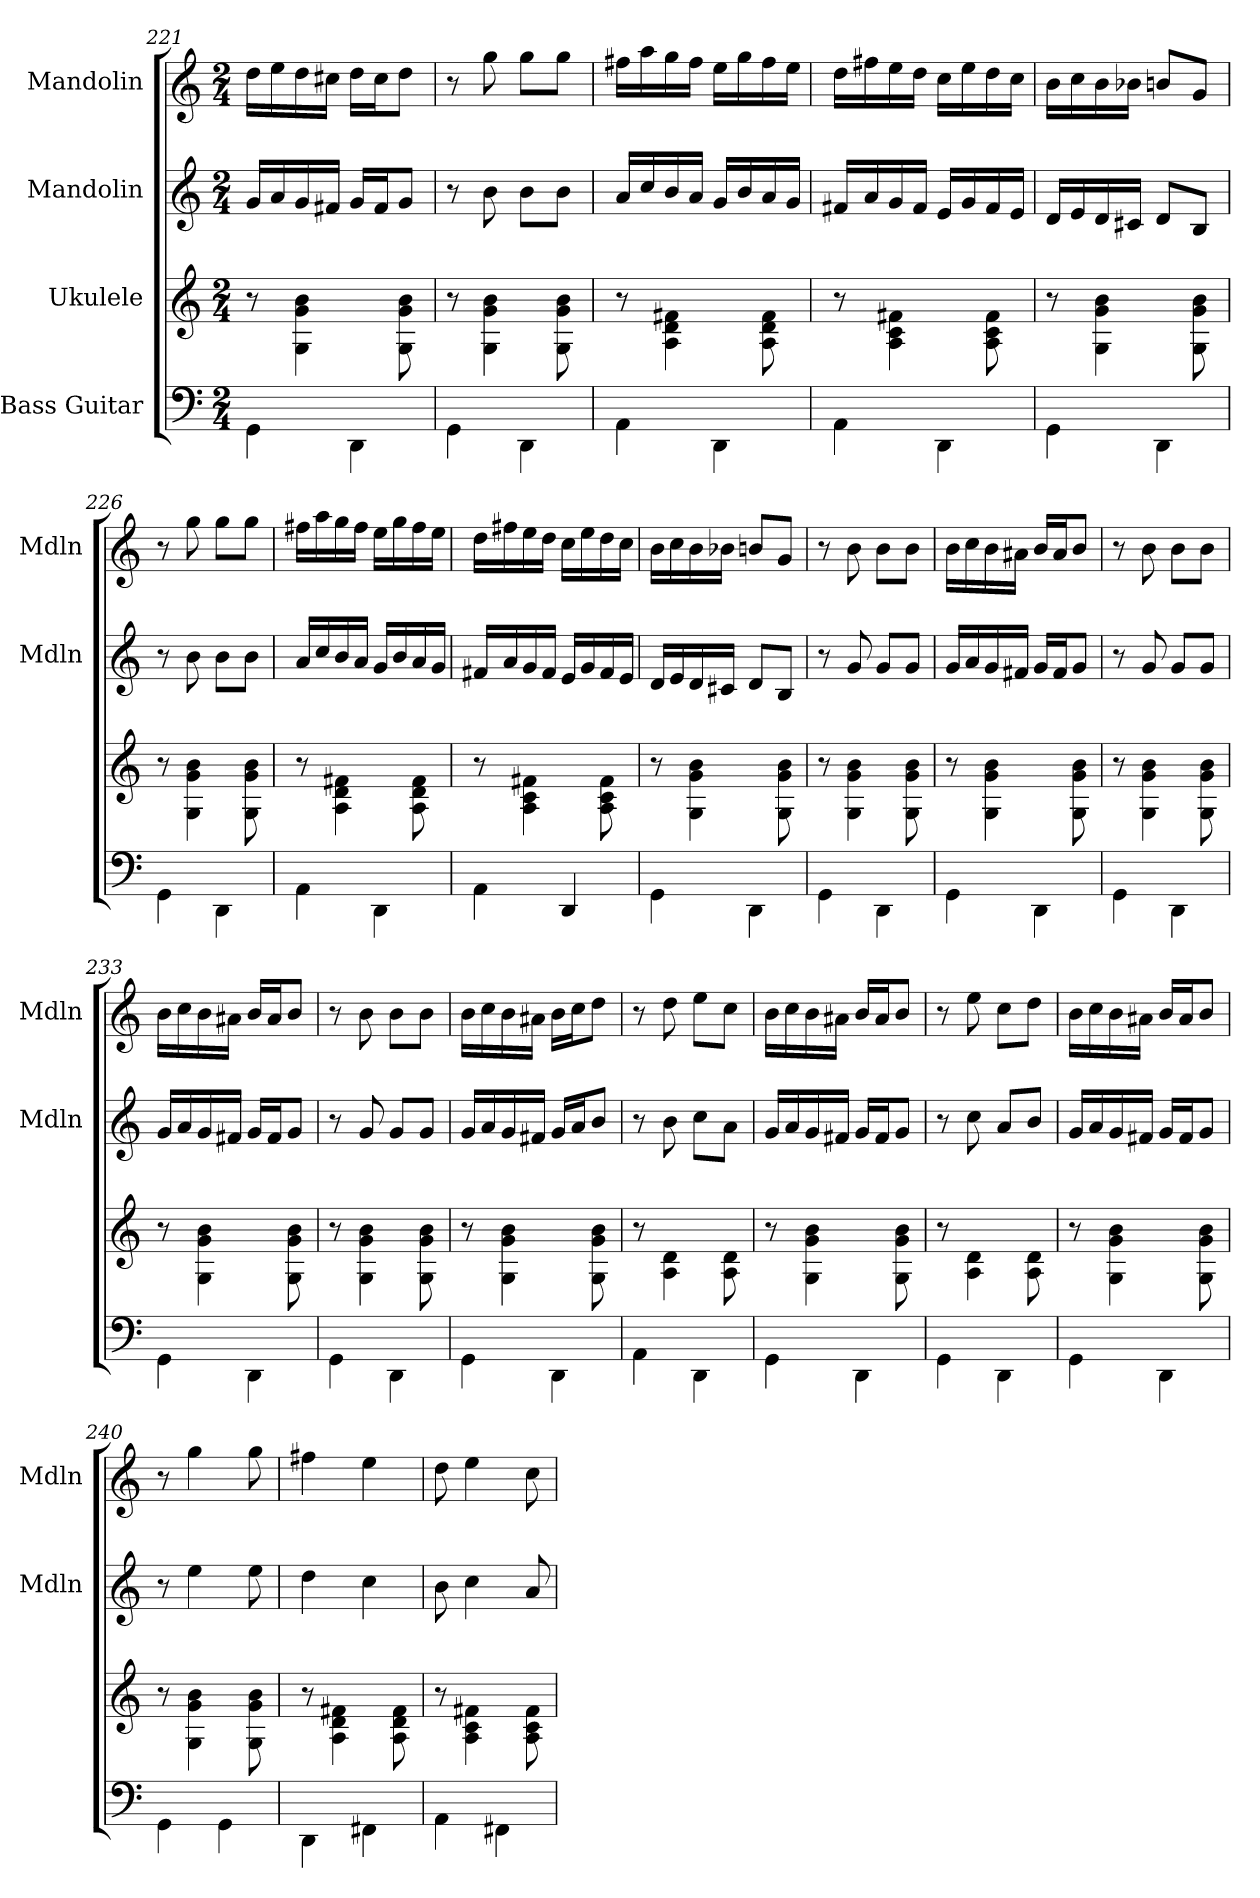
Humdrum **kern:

**kern	**kern	**kern	**kern
*part4	*part3	*part2	*part1
*staff4	*staff3	*staff2	*staff1
*I"Bass Guitar	*I"Ukulele	*I"Mandolin	*I"Mandolin
*	*	*I'Mdln	*I'Mdln
*	*	*clefG2	*clefG2
*k[]	*k[]	*k[]	*k[]
*M2/4	*M2/4	*M2/4	*M2/4
=221	=221	=221	=221
4GG\	8r	16g/LL	16dd\LL
.	.	16a/	16ee\
.	4G\ 4g\ 4b\	16g/	16dd\
.	.	16f#X/JJ	16cc#X\JJ
4DD\	.	16g/LL	16dd\LL
.	.	16f#/J	16cc#\J
.	8G\ 8g\ 8b\	8g/J	8dd\J
=222	=222	=222	=222
4GG\	8r	8r	8r
.	4G\ 4g\ 4b\	8b\	8gg\
4DD\	.	8b\L	8gg\L
.	8G\ 8g\ 8b\	8b\J	8gg\J
=223	=223	=223	=223
4AA\	8r	16a/LL	16ff#X\LL
.	.	16cc/	16aa\
.	4A\ 4d\ 4f#\	16b/	16gg\
.	.	16a/JJ	16ff#\JJ
4DD\	.	16g/LL	16ee\LL
.	.	16b/	16gg\
.	8A\ 8d\ 8f#\	16a/	16ff#\
.	.	16g/JJ	16ee\JJ
=224	=224	=224	=224
4AA\	8r	16f#X/LL	16dd\LL
.	.	16a/	16ff#X\
.	4A\ 4c\ 4f#\	16g/	16ee\
.	.	16f#/JJ	16dd\JJ
4DD\	.	16e/LL	16cc\LL
.	.	16g/	16ee\
.	8A\ 8c\ 8f#\	16f#/	16dd\
.	.	16e/JJ	16cc\JJ
!!LO:PB:g=z
=225	=225	=225	=225
4GG\	8r	16d/LL	16b\LL
.	.	16e/	16cc\
.	4G\ 4g\ 4b\	16d/	16b\
.	.	16c#X/JJ	16b-X\JJ
4DD\	.	8d/L	8bn/L
.	8G\ 8g\ 8b\	8B/J	8g/J
=226	=226	=226	=226
4GG\	8r	8r	8r
.	4G\ 4g\ 4b\	8b\	8gg\
4DD\	.	8b\L	8gg\L
.	8G\ 8g\ 8b\	8b\J	8gg\J
=227	=227	=227	=227
4AA\	8r	16a/LL	16ff#X\LL
.	.	16cc/	16aa\
.	4A\ 4d\ 4f#\	16b/	16gg\
.	.	16a/JJ	16ff#\JJ
4DD\	.	16g/LL	16ee\LL
.	.	16b/	16gg\
.	8A\ 8d\ 8f#\	16a/	16ff#\
.	.	16g/JJ	16ee\JJ
=228	=228	=228	=228
*^	*	*	*
4ryy	4AA\	8r	16f#X/LL	16dd\LL
.	.	.	16a/	16ff#X\
.	.	4A\ 4c\ 4f#\	16g/	16ee\
.	.	.	16f#/JJ	16dd\JJ
4DD/	4ryy	.	16e/LL	16cc\LL
.	.	.	16g/	16ee\
.	.	8A\ 8c\ 8f#\	16f#/	16dd\
.	.	.	16e/JJ	16cc\JJ
*v	*v	*	*	*
=229	=229	=229	=229
4GG\	8r	16d/LL	16b\LL
.	.	16e/	16cc\
.	4G\ 4g\ 4b\	16d/	16b\
.	.	16c#X/JJ	16b-X\JJ
4DD\	.	8d/L	8bn/L
.	8G\ 8g\ 8b\	8B/J	8g/J
=230	=230	=230	=230
4GG\	8r	8r	8r
.	4G\ 4g\ 4b\	8g/	8b\
4DD\	.	8g/L	8b\L
.	8G\ 8g\ 8b\	8g/J	8b\J
!!LO:LB:g=z
=231	=231	=231	=231
4GG\	8r	16g/LL	16b\LL
.	.	16a/	16cc\
.	4G\ 4g\ 4b\	16g/	16b\
.	.	16f#X/JJ	16a#X\JJ
4DD\	.	16g/LL	16b/LL
.	.	16f#/J	16a#/J
.	8G\ 8g\ 8b\	8g/J	8b/J
=232	=232	=232	=232
4GG\	8r	8r	8r
.	4G\ 4g\ 4b\	8g/	8b\
4DD\	.	8g/L	8b\L
.	8G\ 8g\ 8b\	8g/J	8b\J
=233	=233	=233	=233
4GG\	8r	16g/LL	16b\LL
.	.	16a/	16cc\
.	4G\ 4g\ 4b\	16g/	16b\
.	.	16f#X/JJ	16a#X\JJ
4DD\	.	16g/LL	16b/LL
.	.	16f#/J	16a#/J
.	8G\ 8g\ 8b\	8g/J	8b/J
=234	=234	=234	=234
4GG\	8r	8r	8r
.	4G\ 4g\ 4b\	8g/	8b\
4DD\	.	8g/L	8b\L
.	8G\ 8g\ 8b\	8g/J	8b\J
=235	=235	=235	=235
4GG\	8r	16g/LL	16b\LL
.	.	16a/	16cc\
.	4G\ 4g\ 4b\	16g/	16b\
.	.	16f#X/JJ	16a#X\JJ
4DD\	.	16g/LL	16b\LL
.	.	16a/J	16cc\J
.	8G\ 8g\ 8b\	8b/J	8dd\J
=236	=236	=236	=236
4AA\	8r	8r	8r
.	4A\ 4d\	8b\	8dd\
4DD\	.	8cc\L	8ee\L
.	8A\ 8d\	8a\J	8cc\J
!!LO:LB:g=z
=237	=237	=237	=237
4GG\	8r	16g/LL	16b\LL
.	.	16a/	16cc\
.	4G\ 4g\ 4b\	16g/	16b\
.	.	16f#X/JJ	16a#X\JJ
4DD\	.	16g/LL	16b/LL
.	.	16f#/J	16a#/J
.	8G\ 8g\ 8b\	8g/J	8b/J
=238	=238	=238	=238
4GG\	8r	8r	8r
.	4A\ 4d\	8cc\	8ee\
4DD\	.	8a/L	8cc\L
.	8A\ 8d\	8b/J	8dd\J
=239	=239	=239	=239
4GG\	8r	16g/LL	16b\LL
.	.	16a/	16cc\
.	4G\ 4g\ 4b\	16g/	16b\
.	.	16f#X/JJ	16a#X\JJ
4DD\	.	16g/LL	16b/LL
.	.	16f#/J	16a#/J
.	8G\ 8g\ 8b\	8g/J	8b/J
=240	=240	=240	=240
*	*	*^	*
4GG\	8r	8r	8ryy	8r
.	4G\ 4g\ 4b\	4ee\	4.ryy	4gg\
4GG\	.	.	.	.
.	8G\ 8g\ 8b\	8ee\	.	8gg\
*	*	*v	*v	*
=241	=241	=241	=241
4DD\	8r	4dd\	4ff#X\
.	4A\ 4d\ 4f#\	.	.
4FF#\	.	4cc\	4ee\
.	8A\ 8d\ 8f#\	.	.
=242	=242	=242	=242
4AA\	8r	8b\	8dd\
.	4A\ 4c\ 4f#\	4cc\	4ee\
4FF#\	.	.	.
.	8A\ 8c\ 8f#\	8a/	8cc\
=	=	=	=
*-	*-	*-	*-
